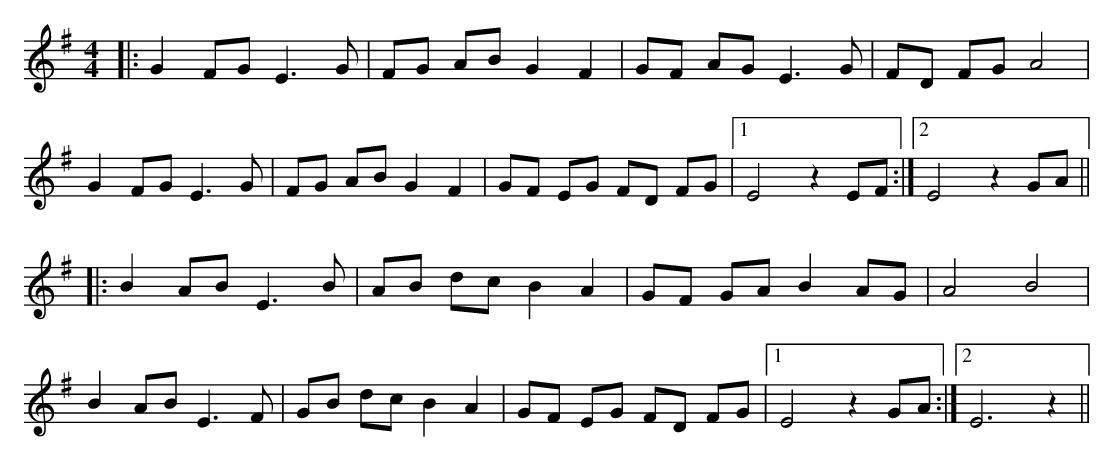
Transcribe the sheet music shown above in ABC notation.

X:1
M:4/4
K:Emin
|:G2 FG E3G|FG AB G2F2|GF AG E3G|FD FG A4|
G2 FG E3G|FG AB G2F2|GF EG FD FG|1 E4 z2 EF:|2 E4 z2 GA||
|:B2 AB E3B|AB dc B2 A2|GF GA B2 AG|A4 B4|
B2 AB E3F|GB dc B2 A2|GF EG FD FG|1 E4 z2 GA:|2 E6 z2||
